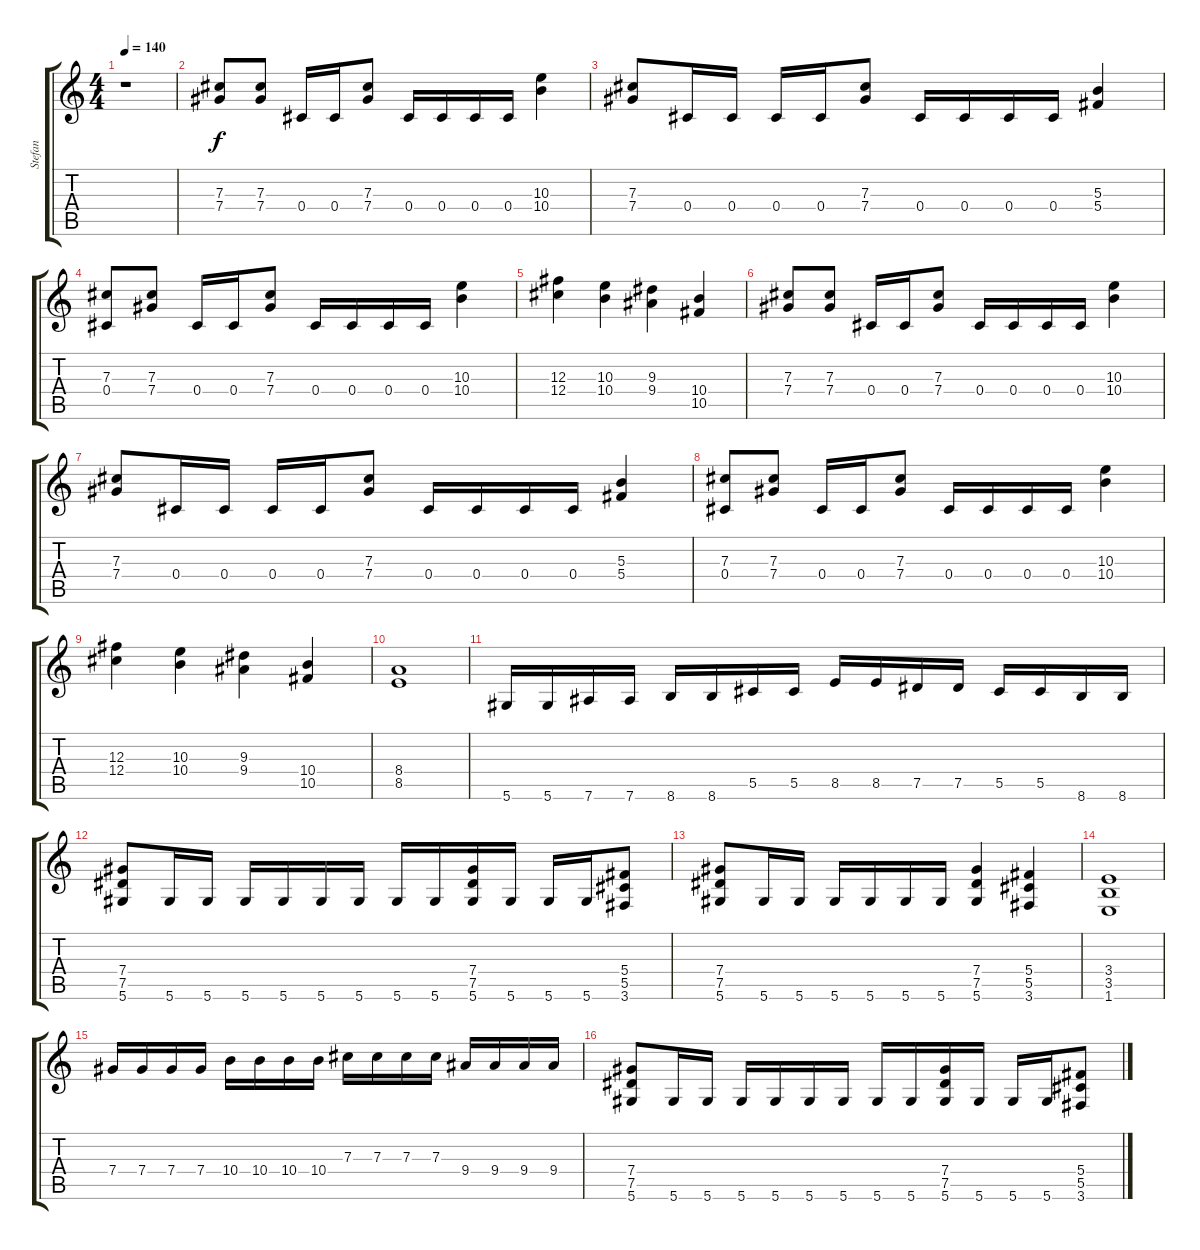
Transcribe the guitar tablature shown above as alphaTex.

\track ("Stefan" "Stefan") {instrument distortionguitar}
\staff {score tabs}
\tuning (Eb4 Bb3 Gb3 Db3 Ab2 Eb2) {hide}
\ts (4 4)
\tempo 140
\clef g2
\ks c
r.1{dy f} |
(7.3 7.4).8 (7.3 7.4).8 0.4.16 0.4.16 (7.3 7.4).8 0.4.16 0.4.16 0.4.16 0.4.16 (10.3 10.4).4 |
(7.3 7.4).8 0.4.16 0.4.16 0.4.16 0.4.16 (7.3 7.4).8 0.4.16 0.4.16 0.4.16 0.4.16 (5.3 5.4).4 |
(7.3 0.4).8 (7.3 7.4).8 0.4.16 0.4.16 (7.3 7.4).8 0.4.16 0.4.16 0.4.16 0.4.16 (10.3 10.4).4 |
(12.3 12.4).4 (10.3 10.4).4 (9.3 9.4).4 (10.4 10.5).4 |
(7.3 7.4).8 (7.3 7.4).8 0.4.16 0.4.16 (7.3 7.4).8 0.4.16 0.4.16 0.4.16 0.4.16 (10.3 10.4).4 |
(7.3 7.4).8 0.4.16 0.4.16 0.4.16 0.4.16 (7.3 7.4).8 0.4.16 0.4.16 0.4.16 0.4.16 (5.3 5.4).4 |
(7.3 0.4).8 (7.3 7.4).8 0.4.16 0.4.16 (7.3 7.4).8 0.4.16 0.4.16 0.4.16 0.4.16 (10.3 10.4).4 |
(12.3 12.4).4 (10.3 10.4).4 (9.3 9.4).4 (10.4 10.5).4 |
(8.4 8.5).1 |
5.6.16 5.6.16 7.6.16 7.6.16 8.6.16 8.6.16 5.5.16 5.5.16 8.5.16 8.5.16 7.5.16 7.5.16 5.5.16 5.5.16 8.6.16 8.6.16 |
(7.4 7.5 5.6).8 5.6.16 5.6.16 5.6.16 5.6.16 5.6.16 5.6.16 5.6.16 5.6.16 (7.4 7.5 5.6).16 5.6.16 5.6.16 5.6.16 (5.4 5.5 3.6).8 |
(7.4 7.5 5.6).8 5.6.16 5.6.16 5.6.16 5.6.16 5.6.16 5.6.16 (7.4 7.5 5.6).4 (5.4 5.5 3.6).4 |
(3.4 3.5 1.6).1 |
7.4.16 7.4.16 7.4.16 7.4.16 10.4.16 10.4.16 10.4.16 10.4.16 7.3.16 7.3.16 7.3.16 7.3.16 9.4.16 9.4.16 9.4.16 9.4.16 |
(7.4 7.5 5.6).8 5.6.16 5.6.16 5.6.16 5.6.16 5.6.16 5.6.16 5.6.16 5.6.16 (7.4 7.5 5.6).16 5.6.16 5.6.16 5.6.16 (5.4 5.5 3.6).8
